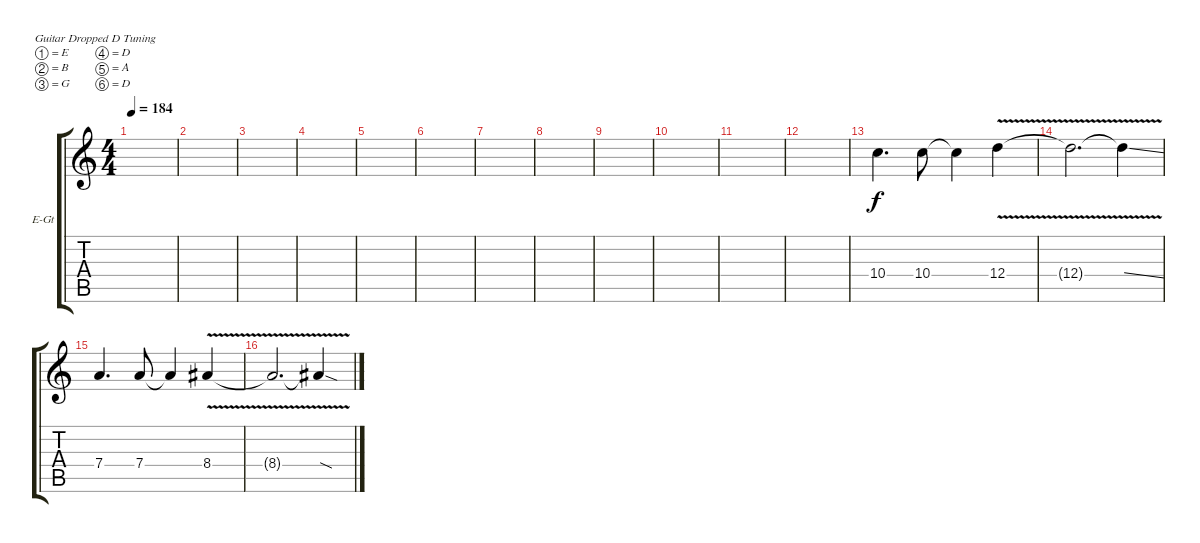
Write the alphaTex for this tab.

\defaultSystemsLayout 4
\bracketExtendMode groupsimilarinstruments
\firstSystemTrackNameOrientation horizontal
\otherSystemsTrackNameOrientation horizontal
\track ("Zachy Vengeance (Lead)" "E-Gt") {instrument distortionguitar}
\staff {score tabs}
\tuning (E4 B3 G3 D3 A2 D2)
\ts (4 4)
\tempo 184
\clef g2
\ks c
|
|
|
|
|
|
|
|
|
|
|
|
10.4.4{d} 10.4.8 10.4{t}.4 12.4{v}.4 |
12.4{v t}.2{d} 12.4{v ss t}.4 |
7.4.4{d} 7.4.8 7.4{t}.4 8.4{v}.4 |
8.4{v t}.2{d} 8.4{v sod t}.4
